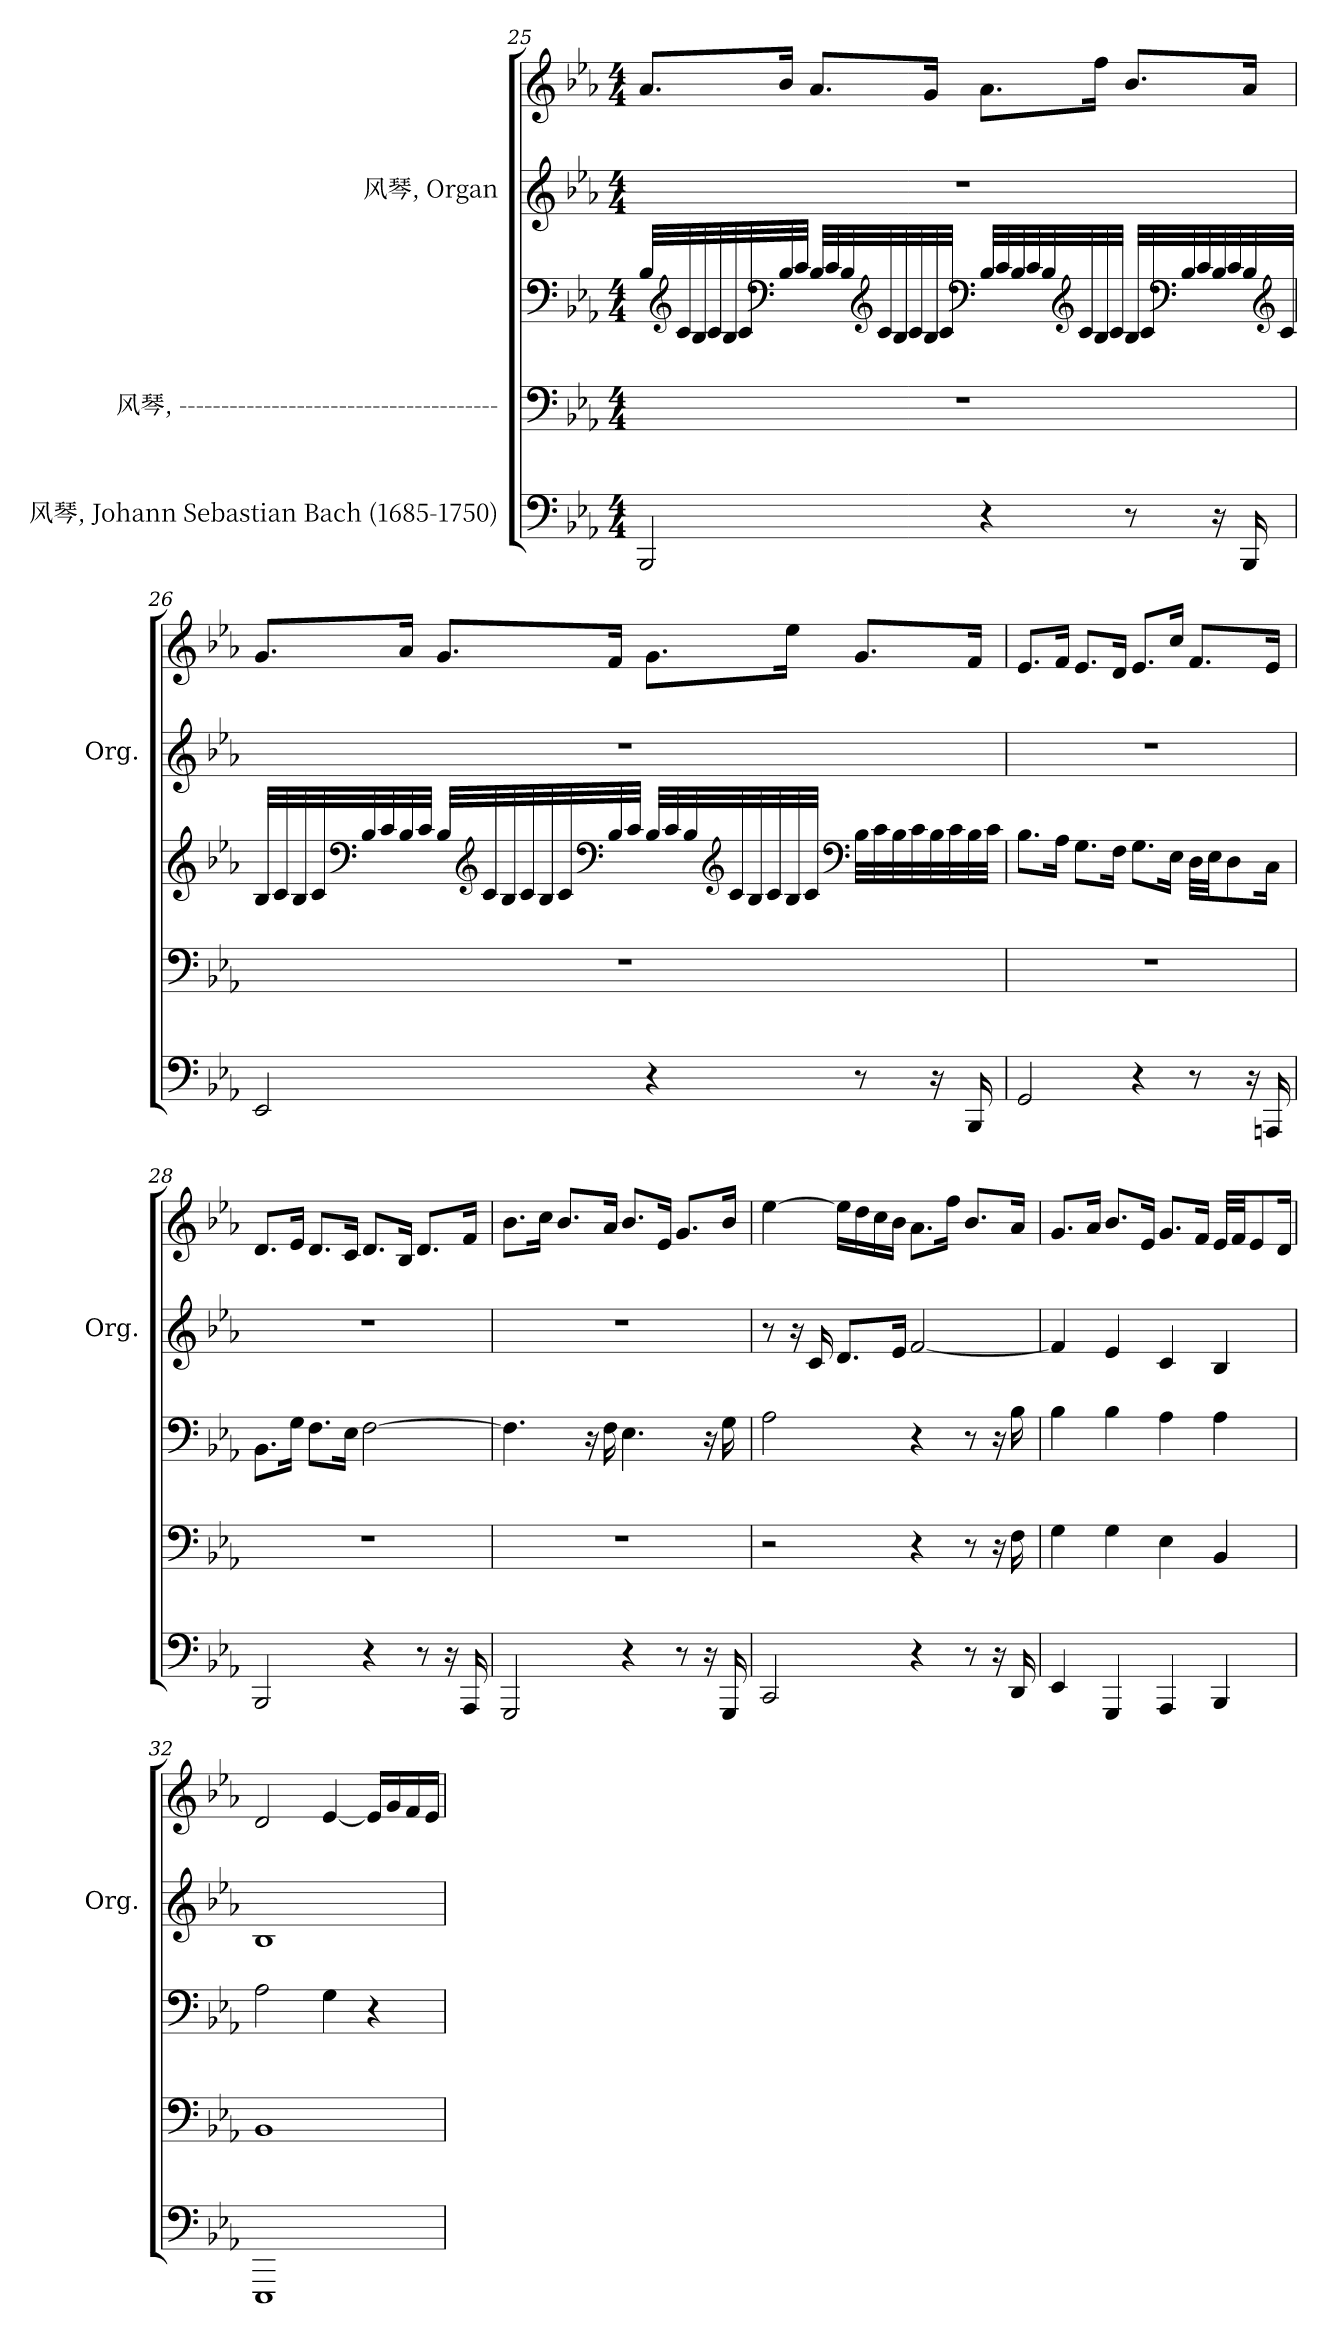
**kern	**kern	**kern	**kern	**kern
*part3	*part2	*part2	*part1	*part1
*staff5	*staff4	*staff3	*staff2	*staff1
*I"风琴, Johann Sebastian Bach   (1685-1750)	*I"风琴, --------------------------------------	*	*I"风琴, Organ	*
*	*	*	*I'Org.	*
!!LO:LB:g=z
*clefF4	*clefF4	*clefF4	*clefG2	*clefG2
*k[b-e-a-]	*k[b-e-a-]	*k[b-e-a-]	*k[b-e-a-]	*k[b-e-a-]
*M4/4	*M4/4	*M4/4	*M4/4	*M4/4
=25	=25	=25	=25	=25
2BBB-/	1r	32B-/LLL	1r	8.a-/L
*	*	*clefG2	*	*
.	.	32c/	.	.
.	.	32B-/	.	.
.	.	32c/	.	.
.	.	32B-/	.	.
.	.	32c/	.	.
*	*	*clefF4	*	*
.	.	32B-/	.	16b-/Jk
.	.	32c/JJJ	.	.
.	.	32B-/LLL	.	8.a-/L
.	.	32c/	.	.
.	.	32B-/	.	.
*	*	*clefG2	*	*
.	.	32c/	.	.
.	.	32B-/	.	.
.	.	32c/	.	.
.	.	32B-/	.	16g/Jk
.	.	32c/JJJ	.	.
*	*	*clefF4	*	*
4r	.	32B-/LLL	.	8.a-\L
.	.	32c/	.	.
.	.	32B-/	.	.
.	.	32c/	.	.
.	.	32B-/	.	.
*	*	*clefG2	*	*
.	.	32c/	.	.
.	.	32B-/	.	16ff\Jk
.	.	32c/JJJ	.	.
8r	.	32B-/LLL	.	8.b-/L
.	.	32c/	.	.
*	*	*clefF4	*	*
.	.	32B-/	.	.
.	.	32c/	.	.
16r	.	32B-/	.	.
.	.	32c/	.	.
16BBB-/	.	32B-/	.	16a-/Jk
*	*	*clefG2	*	*
.	.	32c/JJJ	.	.
!!LO:PB:g=z
=26	=26	=26	=26	=26
2EE-/	1r	32B-/LLL	1r	8.g/L
.	.	32c/	.	.
.	.	32B-/	.	.
.	.	32c/	.	.
*	*	*clefF4	*	*
.	.	32B-/	.	.
.	.	32c/	.	.
.	.	32B-/	.	16a-/Jk
.	.	32c/JJJ	.	.
.	.	32B-/LLL	.	8.g/L
*	*	*clefG2	*	*
.	.	32c/	.	.
.	.	32B-/	.	.
.	.	32c/	.	.
.	.	32B-/	.	.
.	.	32c/	.	.
*	*	*clefF4	*	*
.	.	32B-/	.	16f/Jk
.	.	32c/JJJ	.	.
4r	.	32B-/LLL	.	8.g\L
.	.	32c/	.	.
.	.	32B-/	.	.
*	*	*clefG2	*	*
.	.	32c/	.	.
.	.	32B-/	.	.
.	.	32c/	.	.
.	.	32B-/	.	16ee-\Jk
.	.	32c/JJJ	.	.
*	*	*clefF4	*	*
8r	.	32B-\LLL	.	8.g/L
.	.	32c\	.	.
.	.	32B-\	.	.
.	.	32c\	.	.
16r	.	32B-\	.	.
.	.	32c\	.	.
16BBB-/	.	32B-\	.	16f/Jk
.	.	32c\JJJ	.	.
!!LO:LB:g=z
=27	=27	=27	=27	=27
2GG/	1r	8.B-\L	1r	8.e-/L
.	.	16A-\Jk	.	16f/Jk
.	.	8.G\L	.	8.e-/L
.	.	16F\Jk	.	16d/Jk
4r	.	8.G\L	.	8.e-/L
.	.	16E-\Jk	.	16cc/Jk
8r	.	32D\LLL	.	8.f/L
.	.	32E-\JJ	.	.
.	.	8D\	.	.
16r	.	.	.	.
16AAAn/	.	16C\Jk	.	16e-/Jk
=28	=28	=28	=28	=28
2BBB-/	1r	8.BB-\L	1r	8.d/L
.	.	16G\Jk	.	16e-/Jk
.	.	8.F\L	.	8.d/L
.	.	16E-\Jk	.	16c/Jk
4r	.	[2F\	.	8.d/L
.	.	.	.	16B-/Jk
8r	.	.	.	8.d/L
16r	.	.	.	.
16AAA-/	.	.	.	16f/Jk
=29	=29	=29	=29	=29
2GGG/	1r	4.F\]	1r	8.b-\L
.	.	.	.	16cc\Jk
.	.	.	.	8.b-/L
.	.	16r	.	.
.	.	16F\	.	16a-/Jk
4r	.	4.E-\	.	8.b-/L
.	.	.	.	16e-/Jk
8r	.	.	.	8.g/L
16r	.	16r	.	.
16GGG/	.	16G\	.	16b-/Jk
!!LO:PB:g=z
=30	=30	=30	=30	=30
2CC/	2r	2A-\	8r	[4ee-\
.	.	.	16r	.
.	.	.	16c/	.
.	.	.	8.d/L	16ee-\LL]
.	.	.	.	16dd\
.	.	.	.	16cc\
.	.	.	16e-/Jk	16b-\JJ
*	*	*	*	*MM94
4r	4r	4r	[2f/	8.a-\L
.	.	.	.	16ff\Jk
8r	8r	8r	.	8.b-/L
16r	16r	16r	.	.
16DD/	16F\	16B-\	.	16a-/Jk
=31	=31	=31	=31	=31
*	*	*	*	*MM87
4EE-/	4G\	4B-\	4f/]	8.g/L
.	.	.	.	16a-/Jk
4GGG/	4G\	4B-\	4e-/	8.b-/L
.	.	.	.	16e-/Jk
4AAA-/	4E-\	4A-\	4c/	8.g/L
.	.	.	.	16f/Jk
4BBB-/	4BB-/	4A-\	4B-/	32e-/LLL
.	.	.	.	32f/JJ
.	.	.	.	8e-/
.	.	.	.	16d/Jk
=32	=32	=32	=32	=32
*	*	*	*	*MM105
1EEE-	1BB-	2A-\	1B-	2d/
.	.	4G\	.	[4e-/
.	.	4r	.	16e-/LL]
.	.	.	.	16g/
.	.	.	.	16f/
.	.	.	.	16e-/JJ
=	=	=	=	=
*-	*-	*-	*-	*-
